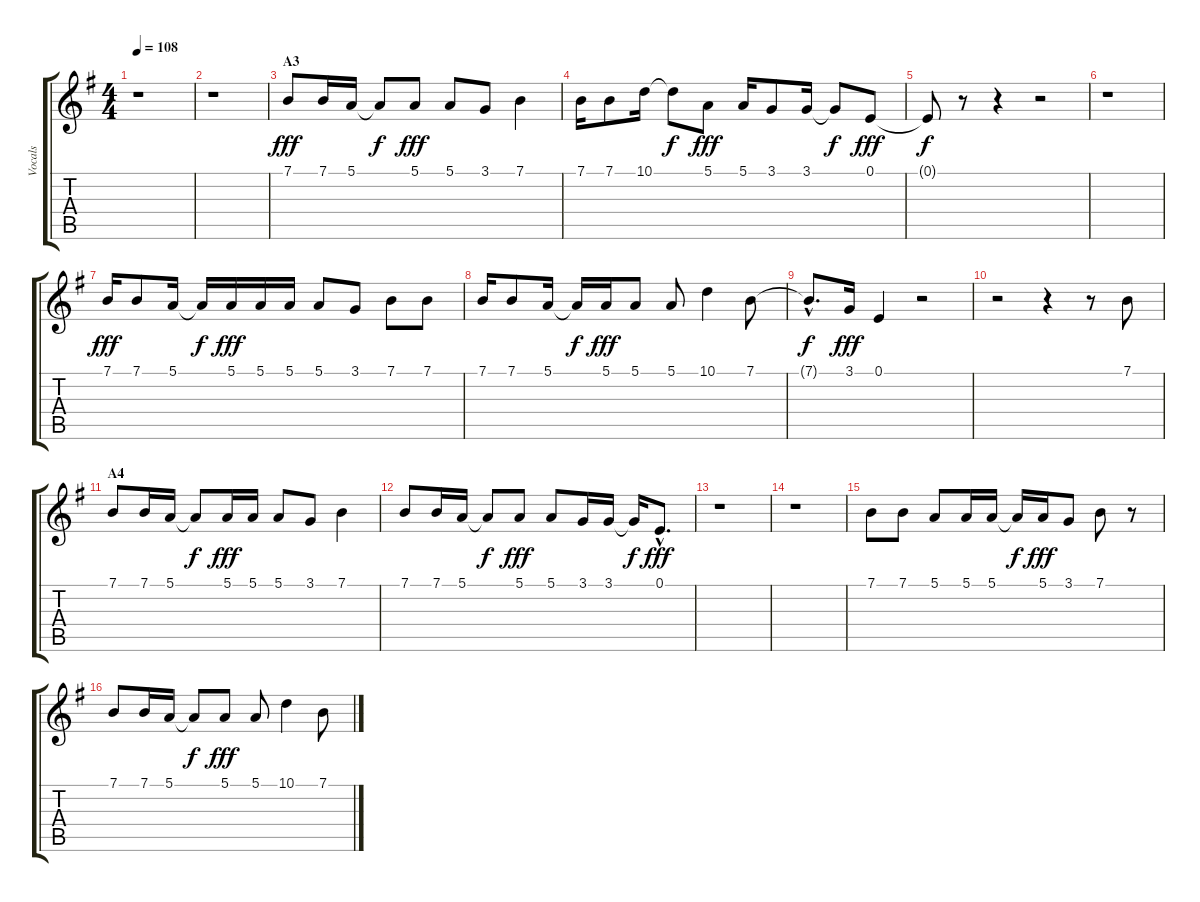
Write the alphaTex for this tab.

\track ("Vocals" "Vocals") {instrument lead6voice}
\staff {score tabs}
\tuning (E4 B3 G3 D3 A2 E2) {hide}
\ts (4 4)
\tempo 108
\clef g2
\ks g
r.1{dy f} |
r.1 |
\section ("" "A3")
7.1.8{dy fff} 7.1.16 5.1.16 5.1{t}.8{dy f} 5.1.8{dy fff} 5.1.8 3.1.8 7.1.4 |
7.1.16 7.1.8 10.1.16 10.1{t}.8{dy f} 5.1.8{dy fff} 5.1.16 3.1.8 3.1.16 3.1{t}.8{dy f} 0.1.8{dy fff} |
0.1{t}.8{dy f} r.8 r.4 r.2 |
r.1 |
7.1.16{dy fff} 7.1.8 5.1.16 5.1{t}.16{dy f} 5.1.16{dy fff} 5.1.16 5.1.16 5.1.8 3.1.8 7.1.8 7.1.8 |
7.1.16 7.1.8 5.1.16 5.1{t}.16{dy f} 5.1.16{dy fff} 5.1.8 5.1.8 10.1.4 7.1.8 |
7.1{hac t}.8{d dy f} 3.1.16{dy fff} 0.1.4 r.2 |
r.2 r.4 r.8 7.1.8 |
\section ("" "A4")
7.1.8 7.1.16 5.1.16 5.1{t}.8{dy f} 5.1.16{dy fff} 5.1.16 5.1.8 3.1.8 7.1.4 |
7.1.8 7.1.16 5.1.16 5.1{t}.8{dy f} 5.1.8{dy fff} 5.1.8 3.1.16 3.1.16 3.1{t}.16{dy f} 0.1{hac}.8{d dy fff} |
r.1 |
r.1 |
7.1.8 7.1.8 5.1.8 5.1.16 5.1.16 5.1{t}.16{dy f} 5.1.16{dy fff} 3.1.8 7.1.8 r.8 |
7.1.8 7.1.16 5.1.16 5.1{t}.8{dy f} 5.1.8{dy fff} 5.1.8 10.1.4 7.1.8
